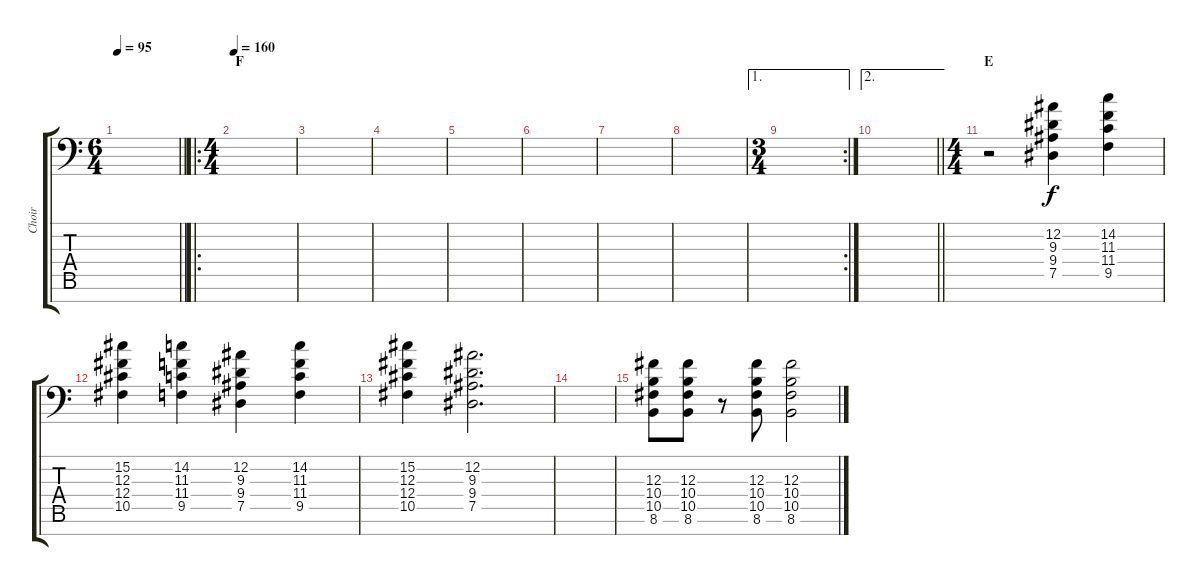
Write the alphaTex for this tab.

\track ("Choir" "Choir") {instrument pad4choir}
\staff {score tabs}
\tuning (Eb4 Bb3 Gb3 Db3 Ab2 Eb2 Bb1) {hide}
\ts (6 4)
\tempo 95
\clef f4
\barLineRight lightlight
\ks c
|
\ro
\ts (4 4)
\section ("" "F")
\tempo 160
|
|
|
|
|
|
|
\ae 1
\rc 2
\ts (3 4)
|
\ae 2
\barLineRight lightlight
|
\ts (4 4)
\section ("" "E")
r.2 (12.2 9.3 9.4 7.5).4 (14.2 11.3 11.4 9.5).4 |
(15.2 12.3 12.4 10.5).4 (14.2 11.3 11.4 9.5).4 (12.2 9.3 9.4 7.5).4 (14.2 11.3 11.4 9.5).4 |
(15.2 12.3 12.4 10.5).4 (12.2 9.3 9.4 7.5).2{d} |
|
(12.3 10.4 10.5 8.6).8 (12.3 10.4 10.5 8.6).8 r.8 (12.3 10.4 10.5 8.6).8 (12.3 10.4 10.5 8.6).2
